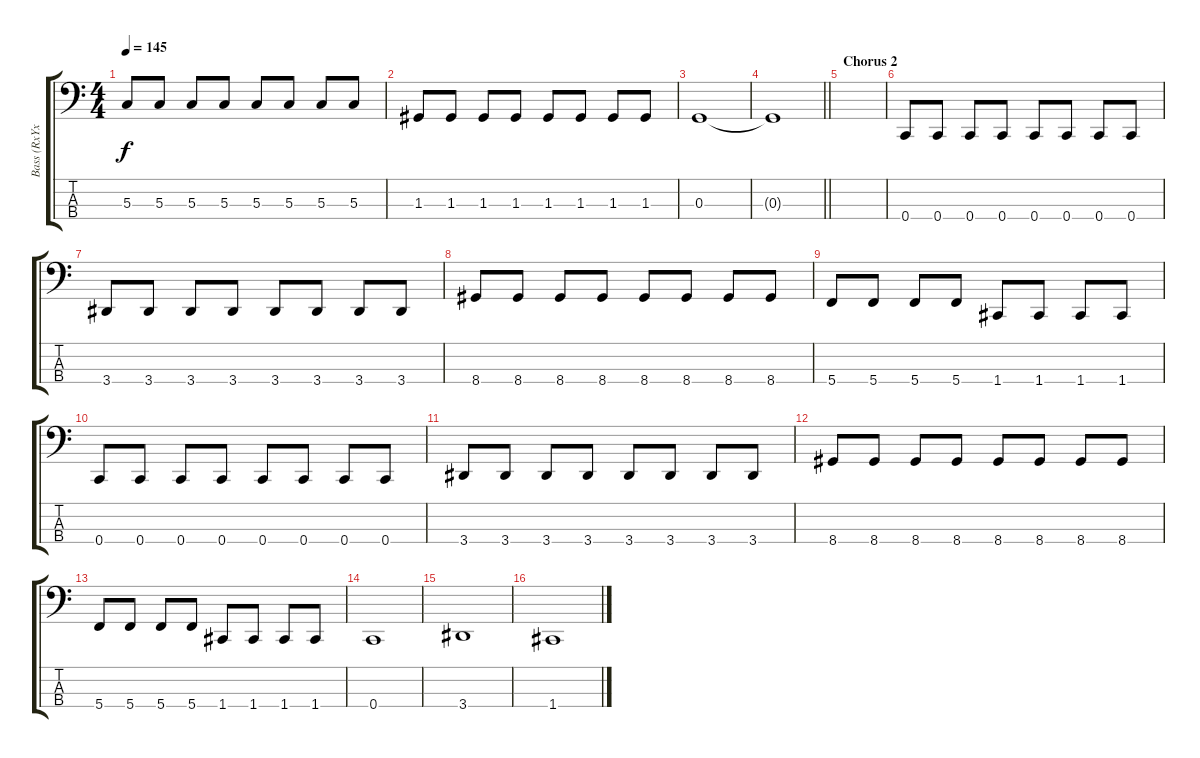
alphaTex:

\track ("Bass (RxYxo)" "Bass (RxYx") {instrument electricbassfinger}
\staff {score tabs}
\tuning (F2 C2 G1 C1) {hide}
\ts (4 4)
\tempo 145
\clef f4
\ks c
5.3.8{dy f} 5.3.8 5.3.8 5.3.8 5.3.8 5.3.8 5.3.8 5.3.8 |
1.3.8 1.3.8 1.3.8 1.3.8 1.3.8 1.3.8 1.3.8 1.3.8 |
0.3.1 |
\barLineRight lightlight
0.3{t}.1 |
\section ("" "Chorus 2")
|
0.4.8 0.4.8 0.4.8 0.4.8 0.4.8 0.4.8 0.4.8 0.4.8 |
3.4.8 3.4.8 3.4.8 3.4.8 3.4.8 3.4.8 3.4.8 3.4.8 |
8.4.8 8.4.8 8.4.8 8.4.8 8.4.8 8.4.8 8.4.8 8.4.8 |
5.4.8 5.4.8 5.4.8 5.4.8 1.4.8 1.4.8 1.4.8 1.4.8 |
0.4.8 0.4.8 0.4.8 0.4.8 0.4.8 0.4.8 0.4.8 0.4.8 |
3.4.8 3.4.8 3.4.8 3.4.8 3.4.8 3.4.8 3.4.8 3.4.8 |
8.4.8 8.4.8 8.4.8 8.4.8 8.4.8 8.4.8 8.4.8 8.4.8 |
5.4.8 5.4.8 5.4.8 5.4.8 1.4.8 1.4.8 1.4.8 1.4.8 |
0.4.1 |
3.4.1 |
1.4.1
